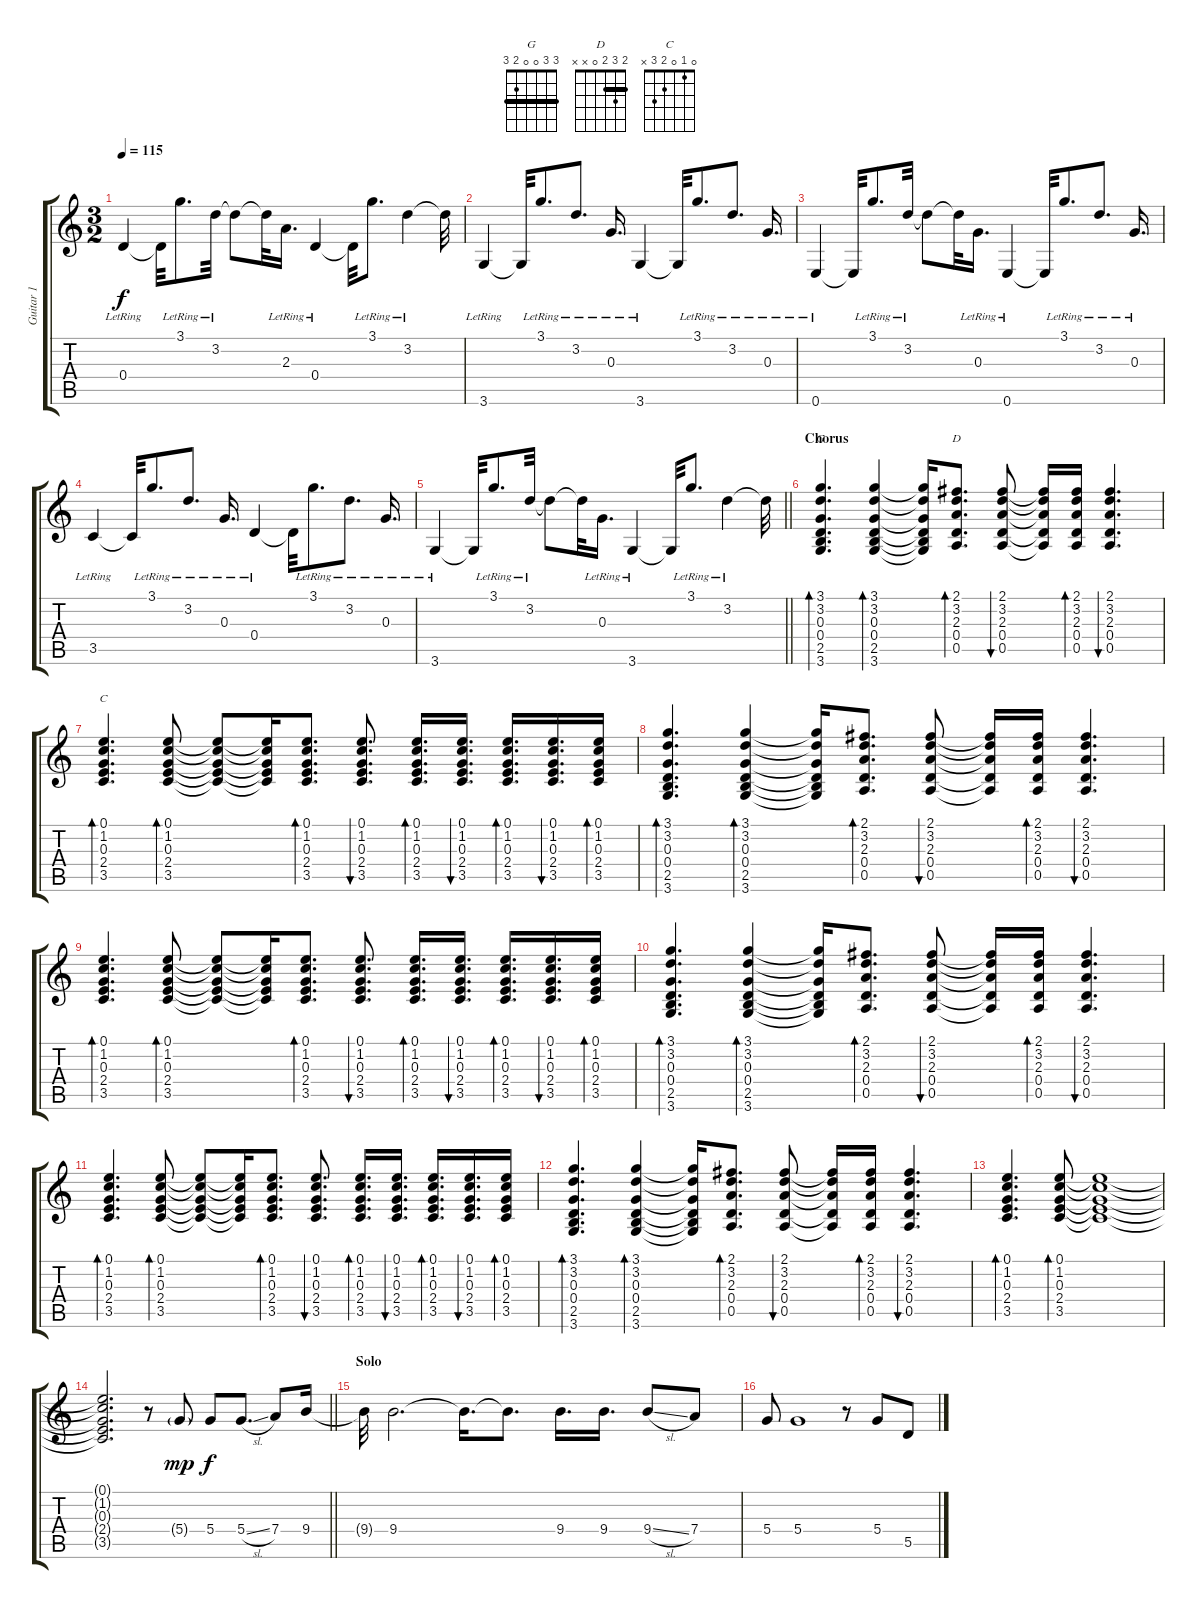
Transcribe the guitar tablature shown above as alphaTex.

\track ("Guitar 1" "Guitar 1") {instrument acousticguitarsteel}
\staff {score tabs}
\tuning (E4 B3 G3 D3 A2 E2) {hide}
\chord ("G" 3 3 0 0 2 3) {barre 3}
\chord ("D" 2 3 2 0 x x) {barre 2}
\chord ("C" 0 1 0 2 3 x)
\ts (3 2)
\tempo 115
\clef g2
\ks c
0.4{lr}.4{dy f} 0.4{t}.32 3.1{lr}.8{d} 3.2{lr}.32 3.2{t}.8 3.2{t}.32 2.3{lr}.16{d} 0.4{lr}.4 0.4{t}.32 3.1{lr}.8{d} 3.2{lr}.4 3.2{t}.32 |
3.6{lr}.4 3.6{t}.32 3.1{lr}.8{d} 3.2{lr}.8{d} 0.3{lr}.16{d} 3.6{lr}.4 3.6{t}.32 3.1{lr}.8{d} 3.2{lr}.8{d} 0.3{lr}.16{d} |
0.6{lr}.4 0.6{t}.32 3.1{lr}.8{d} 3.2{lr}.32 3.2{t}.8 3.2{t}.32 0.3{lr}.16{d} 0.6{lr}.4 0.6{t}.32 3.1{lr}.8{d} 3.2{lr}.8{d} 0.3{lr}.16{d} |
3.5{lr}.4 3.5{t}.32 3.1{lr}.8{d} 3.2{lr}.8{d} 0.3{lr}.16{d} 0.4{lr}.4 0.4{t}.32 3.1{lr}.8{d} 3.2{lr}.8{d} 0.3{lr}.16{d} |
\barLineRight lightlight
3.6{lr}.4 3.6{t}.32 3.1{lr}.8{d} 3.2{lr}.32 3.2{t}.8 3.2{t}.32 0.3{lr}.16{d} 3.6{lr}.4 3.6{t}.32 3.1{lr}.8{d} 3.2{lr}.4 3.2{t}.32 |
\section ("" "Chorus")
(3.1 3.2 0.3 0.4 2.5 3.6).4{d bd 60 ch "G"} (3.1 3.2 0.3 0.4 2.5 3.6).4{bd 60} (3.1{t} 3.2{t} 0.3{t} 0.4{t} 2.5{t} 3.6{t}).16 (2.1 3.2 2.3 0.4 0.5).8{d bd 60 ch "D"} (2.1 3.2 2.3 0.4 0.5).8{bu 60} (2.1{t} 3.2{t} 2.3{t} 0.4{t} 0.5{t}).16 (2.1 3.2 2.3 0.4 0.5).16{bd 60} (2.1 3.2 2.3 0.4 0.5).4{d bu 60} |
(0.1 1.2 0.3 2.4 3.5).4{d bd 60 ch "C"} (0.1 1.2 0.3 2.4 3.5).8{bd 60} (0.1{t} 1.2{t} 0.3{t} 2.4{t} 3.5{t}).8 (0.1{t} 1.2{t} 0.3{t} 2.4{t} 3.5{t}).16 (0.1 1.2 0.3 2.4 3.5).8{d bd 60} (0.1 1.2 0.3 2.4 3.5).8{d bu 60} (0.1 1.2 0.3 2.4 3.5).16{d bd 60} (0.1 1.2 0.3 2.4 3.5).16{d bu 60} (0.1 1.2 0.3 2.4 3.5).16{d bd 60} (0.1 1.2 0.3 2.4 3.5).16{d bu 60} (0.1 1.2 0.3 2.4 3.5).16{bd 60} |
(3.1 3.2 0.3 0.4 2.5 3.6).4{d bd 60} (3.1 3.2 0.3 0.4 2.5 3.6).4{bd 60} (3.1{t} 3.2{t} 0.3{t} 0.4{t} 2.5{t} 3.6{t}).16 (2.1 3.2 2.3 0.4 0.5).8{d bd 60} (2.1 3.2 2.3 0.4 0.5).8{bu 60} (2.1{t} 3.2{t} 2.3{t} 0.4{t} 0.5{t}).16 (2.1 3.2 2.3 0.4 0.5).16{bd 60} (2.1 3.2 2.3 0.4 0.5).4{d bu 60} |
(0.1 1.2 0.3 2.4 3.5).4{d bd 60} (0.1 1.2 0.3 2.4 3.5).8{bd 60} (0.1{t} 1.2{t} 0.3{t} 2.4{t} 3.5{t}).8 (0.1{t} 1.2{t} 0.3{t} 2.4{t} 3.5{t}).16 (0.1 1.2 0.3 2.4 3.5).8{d bd 60} (0.1 1.2 0.3 2.4 3.5).8{d bu 60} (0.1 1.2 0.3 2.4 3.5).16{d bd 60} (0.1 1.2 0.3 2.4 3.5).16{d bu 60} (0.1 1.2 0.3 2.4 3.5).16{d bd 60} (0.1 1.2 0.3 2.4 3.5).16{d bu 60} (0.1 1.2 0.3 2.4 3.5).16{bd 60} |
(3.1 3.2 0.3 0.4 2.5 3.6).4{d bd 60} (3.1 3.2 0.3 0.4 2.5 3.6).4{bd 60} (3.1{t} 3.2{t} 0.3{t} 0.4{t} 2.5{t} 3.6{t}).16 (2.1 3.2 2.3 0.4 0.5).8{d bd 60} (2.1 3.2 2.3 0.4 0.5).8{bu 60} (2.1{t} 3.2{t} 2.3{t} 0.4{t} 0.5{t}).16 (2.1 3.2 2.3 0.4 0.5).16{bd 60} (2.1 3.2 2.3 0.4 0.5).4{d bu 60} |
(0.1 1.2 0.3 2.4 3.5).4{d bd 60} (0.1 1.2 0.3 2.4 3.5).8{bd 60} (0.1{t} 1.2{t} 0.3{t} 2.4{t} 3.5{t}).8 (0.1{t} 1.2{t} 0.3{t} 2.4{t} 3.5{t}).16 (0.1 1.2 0.3 2.4 3.5).8{d bd 60} (0.1 1.2 0.3 2.4 3.5).8{d bu 60} (0.1 1.2 0.3 2.4 3.5).16{d bd 60} (0.1 1.2 0.3 2.4 3.5).16{d bu 60} (0.1 1.2 0.3 2.4 3.5).16{d bd 60} (0.1 1.2 0.3 2.4 3.5).16{d bu 60} (0.1 1.2 0.3 2.4 3.5).16{bd 60} |
(3.1 3.2 0.3 0.4 2.5 3.6).4{d bd 60} (3.1 3.2 0.3 0.4 2.5 3.6).4{bd 60} (3.1{t} 3.2{t} 0.3{t} 0.4{t} 2.5{t} 3.6{t}).16 (2.1 3.2 2.3 0.4 0.5).8{d bd 60} (2.1 3.2 2.3 0.4 0.5).8{bu 60} (2.1{t} 3.2{t} 2.3{t} 0.4{t} 0.5{t}).16 (2.1 3.2 2.3 0.4 0.5).16{bd 60} (2.1 3.2 2.3 0.4 0.5).4{d bu 60} |
(0.1 1.2 0.3 2.4 3.5).4{d bd 60} (0.1 1.2 0.3 2.4 3.5).8{bd 60} (0.1{t} 1.2{t} 0.3{t} 2.4{t} 3.5{t}).1 |
\barLineRight lightlight
(0.1{t} 1.2{t} 0.3{t} 2.4{t} 3.5{t}).2{d} r.8 5.4{g}.8{dy mp} 5.4.8{dy f} 5.4{sl}.8{d} 7.4.8 9.4.16 |
\section ("" "Solo")
9.4{t}.32 9.4.2{d} 9.4{t}.16{d} 9.4{t}.8{d} 9.4.16{d} 9.4.16{d} 9.4{sl}.8 7.4.8 |
5.4.8 5.4.1 r.8 5.4.8 5.5.8
